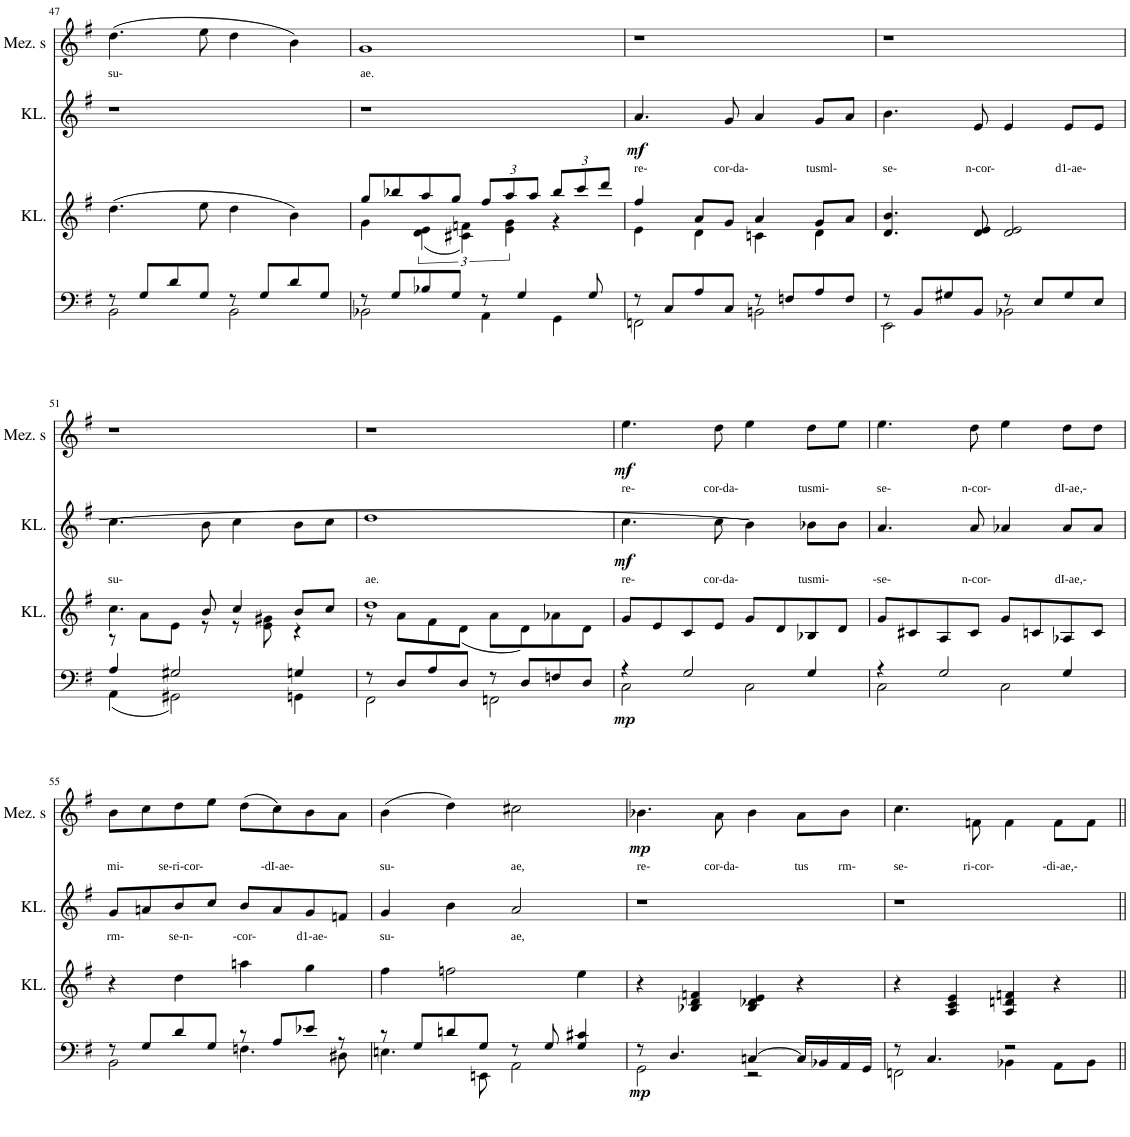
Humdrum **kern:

**kern	**dynam	**kern	**kern	**text	**dynam	**kern	**text	**dynam
*part4	*part4	*part3	*part2	*part2	*part2	*part1	*part1	*part1
*staff4	*staff4	*staff3	*staff2	*staff2	*staff2	*staff1	*staff1	*staff1
*I"P4	*	*I"KL.	*I"KL.	*	*	*I"Mezzo s	*	*
*	*	*I'KL.	*I'KL.	*	*	*I'Mez. s	*	*
!!LO:PB:g=z
*clefF4	*	*clefF4	*clefF4	*	*	*clefG2	*	*
*	*	*	*	*	*	*Trd4c7	*	*
*k[f#]	*	*k[f#]	*k[f#]	*	*	*k[f#]	*	*
*G:	*	*G:	*G:	*	*	*G:	*	*
*M4/4	*	*M4/4	*M4/4	*	*	*M4/4	*	*
=47	=47	=47	=47	=47	=47	=47	=47	=47
*^	*	*	*	*	*	*	*	*
!	!	!	!	!	!	!	!	!LO:LY:b	!
8r	2BB\	.	(4.dd\	1r	.	.	(4.dd\	su-	.
8G/L	.	.	.	.	.	.	.	.	.
8d/	.	.	.	.	.	.	.	.	.
8G/J	.	.	8ee\	.	.	.	8ee\	.	.
8r	2BB\	.	4dd\	.	.	.	4dd\	.	.
8G/L	.	.	.	.	.	.	.	.	.
8d/	.	.	4b\)	.	.	.	4b\)	.	.
8G/J	.	.	.	.	.	.	.	.	.
=48	=48	=48	=48	=48	=48	=48	=48	=48	=48
*	*	*	*^	*	*	*	*	*	*
!	!	!	!	!	!	!	!	!	!LO:LY:b	!
8r	2BB-X\	.	8gg/L	4g\	1r	.	.	1g	ae.	.
8G/L	.	.	8bb-X/	.	.	.	.	.	.	.
8B-X/	.	.	8aa/	(6d\ 6e\	.	.	.	.	.	.
8G/J	.	.	8gg/J	.	.	.	.	.	.	.
.	.	.	.	6c#X\ 6fn\)	.	.	.	.	.	.
*	*	*	*Xbrackettup	*	*	*	*	*	*	*
8r	4AA\	.	12ff#/L	.	.	.	.	.	.	.
.	.	.	12aa/	6e\ 6g\	.	.	.	.	.	.
4G/	.	.	.	.	.	.	.	.	.	.
.	.	.	12aa/J	.	.	.	.	.	.	.
.	4GG\	.	12bb-/L	4r	.	.	.	.	.	.
.	.	.	12ccc/	.	.	.	.	.	.	.
8G/	.	.	.	.	.	.	.	.	.	.
.	.	.	12ddd/J	.	.	.	.	.	.	.
=49	=49	=49	=49	=49	=49	=49	=49	=49	=49	=49
!	!	!	!	!	!	!LO:LY:b	!LO:DY:b	!	!	!
8r	2FFn\	.	4ff#/	4e\	4.a/	re-	mf	1r	.	.
8C/L	.	.	.	.	.	.	.	.	.	.
8A/	.	.	8a/L	4d\	.	.	.	.	.	.
!	!	!	!	!	!	!LO:LY:b	!	!	!	!
8C/J	.	.	8g/J	.	8g/	cor-da-	.	.	.	.
8r	2BBn\	.	4a/	4cn\	4a/	.	.	.	.	.
8Fn/L	.	.	.	.	.	.	.	.	.	.
!	!	!	!	!	!	!LO:LY:b	!	!	!	!
8A/	.	.	8g/L	4d\	8g/L	tusml-	.	.	.	.
8F/J	.	.	8a/J	.	8a/J	.	.	.	.	.
*	*	*	*v	*v	*	*	*	*	*	*
=50	=50	=50	=50	=50	=50	=50	=50	=50	=50
!	!	!	!	!	!LO:LY:b	!	!	!	!
8r	2EE\	.	4.d/ 4.b/	4.b\	se-	.	1r	.	.
8BB/L	.	.	.	.	.	.	.	.	.
8G#X/	.	.	.	.	.	.	.	.	.
!	!	!	!	!	!LO:LY:b	!	!	!	!
8BB/J	.	.	8d/ 8e/	8e/	n-cor-	.	.	.	.
8r	2BB-X\	.	2d/ 2e/	4e/	.	.	.	.	.
8E/L	.	.	.	.	.	.	.	.	.
!	!	!	!	!	!LO:LY:b	!	!	!	!
8G#/	.	.	.	8e/L	d1-ae-	.	.	.	.
8E/J	.	.	.	8e/J	.	.	.	.	.
!!LO:LB:g=z
=51	=51	=51	=51	=51	=51	=51	=51	=51	=51
*	*	*	*^	*	*	*	*	*	*
!	!	!	!	!	!	!LO:LY:b	!	!	!	!
4A/	(4AA\	.	4.cc\	8r	4.cc\	su-	.	1r	.	.
.	.	.	.	8a\L	.	.	.	.	.	.
2G#X/	2GG#X\)	.	.	8e\J	.	.	.	.	.	.
.	.	.	8b/	8r	8b\	.	.	.	.	.
.	.	.	4cc/	8r	4cc\	.	.	.	.	.
.	.	.	.	8e\ 8g#X\	.	.	.	.	.	.
4Gn/	4GGn\	.	8b/L	4r	8b\L	.	.	.	.	.
.	.	.	8cc/J	.	8cc\J	.	.	.	.	.
=52	=52	=52	=52	=52	=52	=52	=52	=52	=52	=52
!	!	!	!	!	!	!LO:LY:b	!	!	!	!
8r	2FF#\	.	1dd	8r	1dd	ae.	.	1r	.	.
8D/L	.	.	.	8a\L	.	.	.	.	.	.
8A/	.	.	.	8f#\	.	.	.	.	.	.
8D/J	.	.	.	(8d\J	.	.	.	.	.	.
8r	2FFn\	.	.	8a\L	.	.	.	.	.	.
8D/L	.	.	.	8d\)	.	.	.	.	.	.
8Fn/	.	.	.	8a-X\	.	.	.	.	.	.
8D/J	.	.	.	8d\J	.	.	.	.	.	.
=53	=53	=53	=53	=53	=53	=53	=53	=53	=53	=53
!	!	!LO:DY:b	!	!	!	!LO:LY:b	!LO:DY:b	!	!LO:LY:b	!LO:DY:b
*	*	*	*v	*v	*	*	*	*	*	*
4r	2C\	mp	8g/L	4.cc\	re-	mf	4.ee\	re-	mf
.	.	.	8e/	.	.	.	.	.	.
2G/	.	.	8c/	.	.	.	.	.	.
!	!	!	!	!	!LO:LY:b	!	!	!LO:LY:b	!
.	.	.	8e/J	8cc\	cor-da-	.	8dd\	cor-da-	.
.	2C\	.	8g/L	4b-\]	.	.	4ee\	.	.
.	.	.	8d/	.	.	.	.	.	.
!	!	!	!	!	!LO:LY:b	!	!	!LO:LY:b	!
4G/	.	.	8B-X/	8b-X\L	tusmi-	.	8dd\L	tusmi-	.
.	.	.	8d/J	8b-\J	.	.	8ee\J	.	.
=54	=54	=54	=54	=54	=54	=54	=54	=54	=54
!	!	!	!	!	!LO:LY:b	!	!	!LO:LY:b	!
4r	2C\	.	8g/L	4.a/	-se-	.	4.ee\	se-	.
.	.	.	8c#X/	.	.	.	.	.	.
2G/	.	.	8A/	.	.	.	.	.	.
!	!	!	!	!	!LO:LY:b	!	!	!LO:LY:b	!
.	.	.	8c#/J	8a/	n-cor-	.	8dd\	n-cor-	.
.	2C\	.	8g/L	4a-X/	.	.	4ee\	.	.
.	.	.	8cn/	.	.	.	.	.	.
!	!	!	!	!	!LO:LY:b	!	!	!LO:LY:b	!
4G/	.	.	8A-X/	8a-/L	dI-ae,-	.	8dd\L	dI-ae,-	.
.	.	.	8c/J	8a-/J	.	.	8dd\J	.	.
!!LO:LB:g=z
=55	=55	=55	=55	=55	=55	=55	=55	=55	=55
!	!	!	!	!	!LO:LY:b	!	!	!LO:LY:b	!
8r	2BB\	.	4r	8g/L	rm-	.	8b\L	mi-	.
8G/L	.	.	.	8an/	.	.	8cc\	.	.
!	!	!	!	!	!LO:LY:b	!	!	!LO:LY:b	!
8d/	.	.	4dd\	8b/	se-n-	.	8dd\	se-ri-cor-	.
8G/J	.	.	.	8cc/J	.	.	8ee\J	.	.
!	!	!	!	!	!LO:LY:b	!	!	!	!
8r	4.Fn\	.	4aan\	8b/L	-cor-	.	(8dd\L	.	.
!	!	!	!	!	!	!	!	!LO:LY:b	!
8A/L	.	.	.	8a/	.	.	8cc\)	-dI-ae-	.
!	!	!	!	!	!LO:LY:b	!	!	!	!
8e-X/J	.	.	4gg\	8g/	d1-ae-	.	8b\	.	.
8r	8D#X\	.	.	8fn/J	.	.	8a\J	.	.
=56	=56	=56	=56	=56	=56	=56	=56	=56	=56
!	!	!	!	!	!LO:LY:b	!	!	!LO:LY:b	!
8r	4.En\	.	4ff#\	4g/	su-	.	(4b\	su-	.
8G/L	.	.	.	.	.	.	.	.	.
8dn/	.	.	2ffn\	4b\	.	.	4dd\)	.	.
8G/J	8EEn\	.	.	.	.	.	.	.	.
!	!	!	!	!	!LO:LY:b	!	!	!LO:LY:b	!
8r	2AA\	.	.	2a/	ae,	.	2cc#X\	ae,	.
8G/	.	.	.	.	.	.	.	.	.
4G/ 4c#X/	.	.	4ee\	.	.	.	.	.	.
=57	=57	=57	=57	=57	=57	=57	=57	=57	=57
!	!	!LO:DY:b	!	!	!	!	!	!LO:LY:b	!LO:DY:b
8r	2GG\	mp	4r	1r	.	.	4.b-X\	re-	mp
4.D/	.	.	.	.	.	.	.	.	.
.	.	.	4B-X/ 4d/ 4fn/	.	.	.	.	.	.
!	!	!	!	!	!	!	!	!LO:LY:b	!
.	.	.	.	.	.	.	8a\	cor-da-	.
[>4Cn/	2r	.	4B-/ 4d-X/ 4e/	.	.	.	4b-\	.	.
!	!	!	!	!	!	!	!	!LO:LY:b	!
16C/LL]	.	.	4r	.	.	.	8a\L	tus	.
16BB-X/	.	.	.	.	.	.	.	.	.
!	!	!	!	!	!	!	!	!LO:LY:b	!
16AA/	.	.	.	.	.	.	8b-\J	rm-	.
16GG/JJ	.	.	.	.	.	.	.	.	.
=58	=58	=58	=58	=58	=58	=58	=58	=58	=58
!	!	!	!	!	!	!	!	!LO:LY:b	!
8r	2FFn\	.	4r	1r	.	.	4.cc\	se-	.
4.C/	.	.	.	.	.	.	.	.	.
.	.	.	4A/ 4c/ 4e/	.	.	.	.	.	.
!	!	!	!	!	!	!	!	!LO:LY:b	!
.	.	.	.	.	.	.	8fn\	ri-cor-	.
2r	4BB-X\	.	4A/ 4dn/ 4fn/	.	.	.	4f\	.	.
!	!	!	!	!	!	!	!	!LO:LY:b	!
.	8AA\L	.	4r	.	.	.	8f\L	-di-ae,-	.
.	8BB-\J	.	.	.	.	.	8f\J	.	.
*v	*v	*	*	*	*	*	*	*	*
=||	=||	=||	=||	=||	=||	=||	=||	=||
*-	*-	*-	*-	*-	*-	*-	*-	*-
